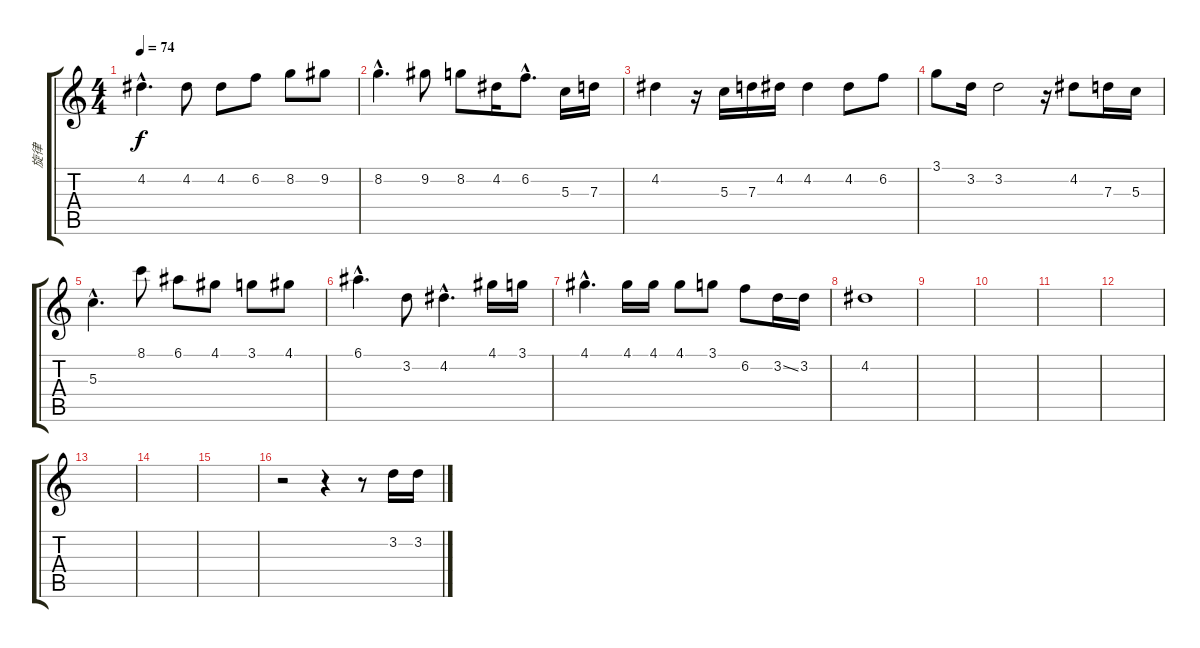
\track ("旋律" "旋律") {instrument electricguitarmuted}
\staff {score tabs}
\tuning (E4 B3 G3 D3 A2 E2) {hide}
\ts (4 4)
\tempo 74
\clef g2
\ks c
4.2{hac}.4{d dy f} 4.2.8 4.2.8 6.2.8 8.2.8 9.2.8 |
8.2{hac}.4{d} 9.2.8 8.2.8 4.2.16 6.2{hac}.8{d} 5.3.16 7.3.16 |
4.2.4 r.16 5.3.16 7.3.16 4.2.16 4.2.4 4.2.8 6.2.8 |
3.1.8 3.2.16 3.2.2 r.16 4.2.8 7.3.16 5.3.16 |
5.3{hac}.4{d} 8.1.8 6.1.8 4.1.8 3.1.8 4.1.8 |
6.1{hac}.4{d} 3.2.8 4.2{hac}.4{d} 4.1.16 3.1.16 |
4.1{hac}.4{d} 4.1.16 4.1.16 4.1.8 3.1.8 6.2.8 3.2{ss}.16 3.2.16 |
4.2.1 |
|
|
|
|
|
|
|
r.2 r.4 r.8 3.2.16 3.2.16
